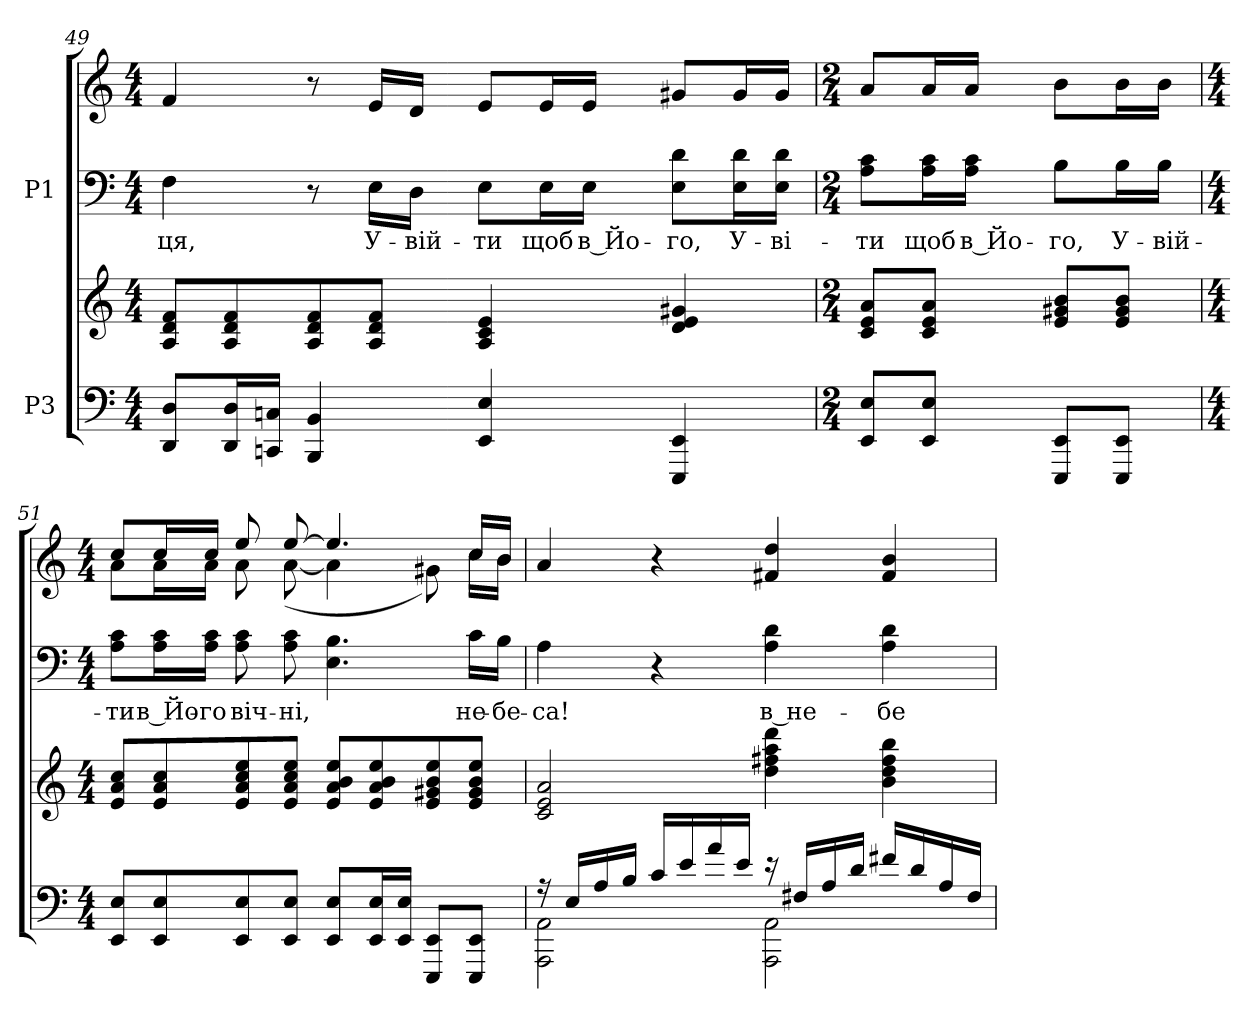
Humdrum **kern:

**kern	**kern	**kern	**text	**kern
*part2	*part2	*part1	*part1	*part1
*staff4	*staff3	*staff2	*staff2	*staff1
*I"P3	*	*I"P1	*	*
!!LO:PB:g=z
*clefF4	*clefG2	*clefF4	*	*clefG2
*k[]	*k[]	*k[]	*	*k[]
*C:	*C:	*C:	*	*C:
*M4/4	*M4/4	*M4/4	*	*M4/4
=49	=49	=49	=49	=49
!	!	!	!LO:LY:a:color=#000000	!
8DDi/ 8DiL	8Ai/ 8di 8fiL	4Fi\	-ця,	4fi/
16DDi/ 16DiL	8Ai/ 8di 8fi	.	.	.
16CCni/ 16CniJJ	.	.	.	.
4BBBi/ 4BBi	8Ai/ 8di 8fi	8r	.	8r
!	!	!	!LO:LY:a:color=#000000	!
.	8Ai/ 8di 8fiJ	16Ei\LL	У-	16ei/LL
!	!	!	!LO:LY:a:color=#000000	!
.	.	16Di\JJ	-вій-	16di/JJ
!	!	!	!LO:LY:a:color=#000000	!
4EEi/ 4Ei	4Ai/ 4ci 4ei	8Ei\L	-ти	8ei/L
!	!	!	!LO:LY:a:color=#000000	!
.	.	16Ei\L	щоб	16ei/L
!	!	!	!LO:LY:a:color=#000000	!
.	.	16Ei\JJ	в Йо-	16ei/JJ
!	!	!	!LO:LY:a:color=#000000	!
4EEEi/ 4EEi	4di/ 4ei 4g#Xi	8Ei\ 8diL	-го,	8g#Xi/L
!	!	!	!LO:LY:a:color=#000000	!
.	.	16Ei\ 16diL	У-	16g#i/L
!	!	!	!LO:LY:a:color=#000000	!
.	.	16Ei\ 16diJJ	-ві-	16g#i/JJ
=50	=50	=50	=50	=50
*M2/4	*M2/4	*M2/4	*	*M2/4
!	!	!	!LO:LY:a:color=#000000	!
8EEi/ 8EiL	8ci/ 8ei 8aiL	8Ai\ 8ciL	-ти	8ai/L
!	!	!	!LO:LY:a:color=#000000	!
8EEi/ 8EiJ	8ci/ 8ei 8aiJ	16Ai\ 16ciL	щоб	16ai/L
!	!	!	!LO:LY:a:color=#000000	!
.	.	16Ai\ 16ciJJ	в Йо-	16ai/JJ
!	!	!	!LO:LY:a:color=#000000	!
8EEEi/ 8EEiL	8ei/ 8g#Xi 8biL	8Bi\L	-го,	8bi\L
!	!	!	!LO:LY:a:color=#000000	!
8EEEi/ 8EEiJ	8ei/ 8g#i 8biJ	16Bi\L	У-	16bi\L
!	!	!	!LO:LY:a:color=#000000	!
.	.	16Bi\JJ	-вій-	16bi\JJ
!!LO:LB:g=z
=51	=51	=51	=51	=51
*M4/4	*M4/4	*M4/4	*	*M4/4
!	!	!	!LO:LY:a:color=#000000	!
*	*	*	*	*^
8EEi/ 8EiL	8ei/ 8ai 8cciL	8Ai\ 8ciL	-ти	8cci/L	8ai\L
!	!	!	!LO:LY:a:color=#000000	!	!
8EEi/ 8Ei	8ei/ 8ai 8cci	16Ai\ 16ciL	в Йо-	16cci/L	16ai\L
!	!	!	!LO:LY:a:color=#000000	!	!
.	.	16Ai\ 16ciJJ	-го	16cci/JJ	16ai\JJ
!	!	!	!LO:LY:a:color=#000000	!	!
8EEi/ 8Ei	8ei/ 8ai 8cci 8eei	8Ai\ 8ci	віч-	8eei/	8ai\
!	!	!	!LO:LY:a:color=#000000	!	!
8EEi/ 8EiJ	8ei/ 8ai 8cci 8eeiJ	8Ai\ 8ci	-ні,	[>8eei/	([<8ai\
8EEi/ 8EiL	8ei/ 8ai 8bi 8eeiL	4.Ei\ 4.Bi	.	4.eei/]	4ai\]
16EEi/ 16EiL	8ei/ 8ai 8bi 8eei	.	.	.	.
16EEi/ 16EiJJ	.	.	.	.	.
8EEEi/ 8EEiL	8ei/ 8g#Xi 8bi 8eei	.	.	.	8g#Xi\)
!	!	!	!LO:LY:a:color=#000000	!	!
8EEEi/ 8EEiJ	8ei/ 8g#i 8bi 8eeiJ	16ci\LL	не-	16cci/LL	16cci\LL
!	!	!	!LO:LY:a:color=#000000	!	!
.	.	16Bi\JJ	-бе-	16bi/JJ	16bi\JJ
*	*	*	*	*v	*v
=52	=52	=52	=52	=52
*^	*	*	*	*
*	*	*	*	*	*^
!	!	!	!	!LO:LY:a:color=#000000	!	!
*	*	*	*	*	*v	*v
16r	2AAAi\ 2AAi	2ci/ 2ei 2ai	4Ai\	-са!	4ai/
16Ei/LL	.	.	.	.	.
16Ai/	.	.	.	.	.
16Bi/JJ	.	.	.	.	.
16ci/LL	.	.	4r	.	4r
16ei/	.	.	.	.	.
16ai/	.	.	.	.	.
16ei/JJ	.	.	.	.	.
!	!	!	!	!LO:LY:a:color=#000000	!
16r	2AAAi\ 2AAi	4ddi\ 4ff#Xi 4aai 4dddi	4Ai\ 4di	в не-	4f#Xi/ 4ddi
16F#Xi/LL	.	.	.	.	.
16Ai/	.	.	.	.	.
16di/JJ	.	.	.	.	.
!	!	!	!	!LO:LY:a:color=#000000	!
16f#Xi/LL	.	4bi\ 4ddi 4ff#i 4bbi	4Ai\ 4di	-бе-	4f#i/ 4bi
16di/	.	.	.	.	.
16Ai/	.	.	.	.	.
16F#i/JJ	.	.	.	.	.
*v	*v	*	*	*	*
=	=	=	=	=
*-	*-	*-	*-	*-
